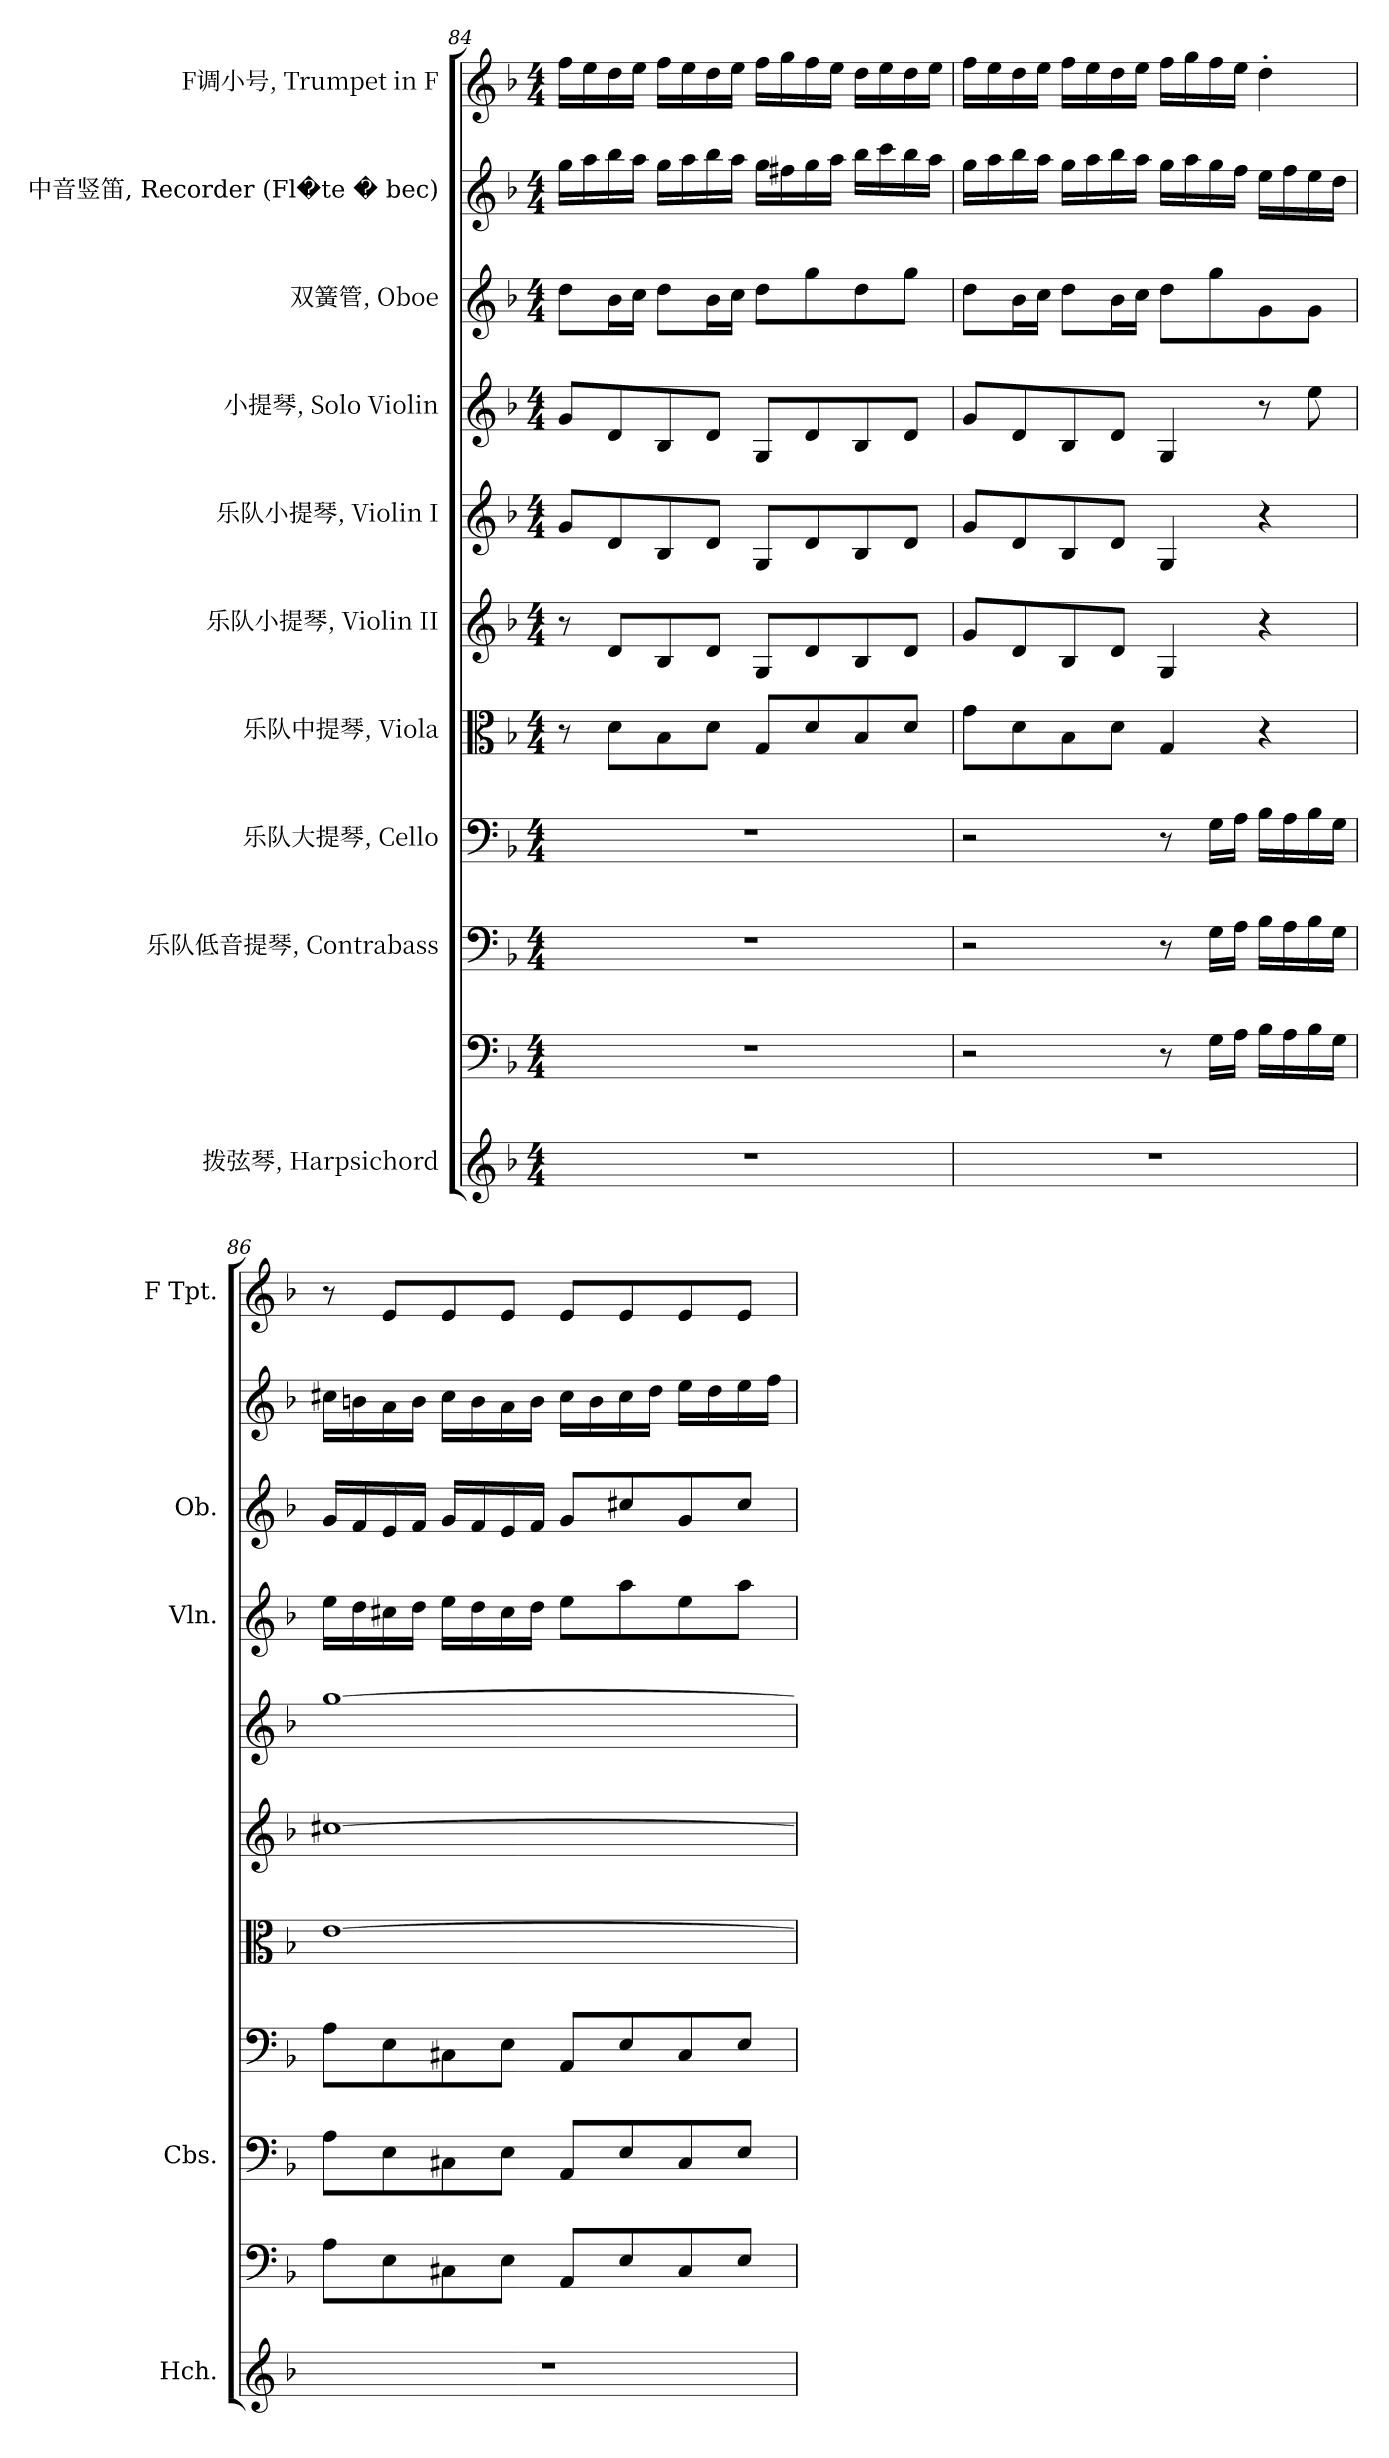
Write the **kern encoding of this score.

**kern	**kern	**kern	**kern	**kern	**kern	**kern	**kern	**kern	**kern	**kern
*part10	*part10	*part9	*part8	*part7	*part6	*part5	*part4	*part3	*part2	*part1
*staff11	*staff10	*staff9	*staff8	*staff7	*staff6	*staff5	*staff4	*staff3	*staff2	*staff1
*I"拨弦琴, Harpsichord	*	*I"乐队低音提琴, Contrabass	*I"乐队大提琴, Cello	*I"乐队中提琴, Viola	*I"乐队小提琴, Violin II	*I"乐队小提琴, Violin I	*I"小提琴, Solo Violin	*I"双簧管, Oboe	*I"中音竖笛, Recorder (Fl�te � bec)	*I"F调小号, Trumpet in F
*I'Hch.	*	*I'Cbs.	*	*	*	*	*I'Vln.	*I'Ob.	*	*I'F Tpt.
*clefG2	*clefF4	*clefF4	*clefF4	*clefC3	*clefG2	*clefG2	*clefG2	*clefG2	*clefG2	*clefG2
*	*	*ITrd7c12	*	*	*	*	*	*	*	*ITrd-3c-5
*k[b-]	*k[b-]	*k[b-]	*k[b-]	*k[b-]	*k[b-]	*k[b-]	*k[b-]	*k[b-]	*k[b-]	*k[b-e-]
*M4/4	*M4/4	*M4/4	*M4/4	*M4/4	*M4/4	*M4/4	*M4/4	*M4/4	*M4/4	*M4/4
=84	=84	=84	=84	=84	=84	=84	=84	=84	=84	=84
1r	1r	1r	1r	8r	8r	8g/L	8g/L	8dd\L	16gg\LL	16bb-\LL
.	.	.	.	.	.	.	.	.	16aa\	16aa\
.	.	.	.	8d\L	8d/L	8d/	8d/	16b-\L	16bb-\	16gg\
.	.	.	.	.	.	.	.	16cc\JJ	16aa\JJ	16aa\JJ
.	.	.	.	8B-\	8B-/	8B-/	8B-/	8dd\L	16gg\LL	16bb-\LL
.	.	.	.	.	.	.	.	.	16aa\	16aa\
.	.	.	.	8d\J	8d/J	8d/J	8d/J	16b-\L	16bb-\	16gg\
.	.	.	.	.	.	.	.	16cc\JJ	16aa\JJ	16aa\JJ
.	.	.	.	8G/L	8G/L	8G/L	8G/L	8dd\L	16gg\LL	16bb-\LL
.	.	.	.	.	.	.	.	.	16ff#X\	16ccc\
.	.	.	.	8d/	8d/	8d/	8d/	8gg\	16gg\	16bb-\
.	.	.	.	.	.	.	.	.	16aa\JJ	16aa\JJ
.	.	.	.	8B-/	8B-/	8B-/	8B-/	8dd\	16bb-\LL	16gg\LL
.	.	.	.	.	.	.	.	.	16ccc\	16aa\
.	.	.	.	8d/J	8d/J	8d/J	8d/J	8gg\J	16bb-\	16gg\
.	.	.	.	.	.	.	.	.	16aa\JJ	16aa\JJ
!!LO:PB:g=z
=85	=85	=85	=85	=85	=85	=85	=85	=85	=85	=85
1r	2r	2r	2r	8g\L	8g/L	8g/L	8g/L	8dd\L	16gg\LL	16bb-\LL
.	.	.	.	.	.	.	.	.	16aa\	16aa\
.	.	.	.	8d\	8d/	8d/	8d/	16b-\L	16bb-\	16gg\
.	.	.	.	.	.	.	.	16cc\JJ	16aa\JJ	16aa\JJ
.	.	.	.	8B-\	8B-/	8B-/	8B-/	8dd\L	16gg\LL	16bb-\LL
.	.	.	.	.	.	.	.	.	16aa\	16aa\
.	.	.	.	8d\J	8d/J	8d/J	8d/J	16b-\L	16bb-\	16gg\
.	.	.	.	.	.	.	.	16cc\JJ	16aa\JJ	16aa\JJ
.	8r	8r	8r	4G/	4G/	4G/	4G/	8dd\L	16gg\LL	16bb-\LL
.	.	.	.	.	.	.	.	.	16aa\	16ccc\
.	16G\LL	16GG\LL	16G\LL	.	.	.	.	8gg\	16gg\	16bb-\
.	16A\JJ	16AA\JJ	16A\JJ	.	.	.	.	.	16ff\JJ	16aa\JJ
.	16B-\LL	16BB-\LL	16B-\LL	4r	4r	4r	8r	8g\	16ee\LL	4gg'\
.	16A\	16AA\	16A\	.	.	.	.	.	16ff\	.
.	16B-\	16BB-\	16B-\	.	.	.	8ee\	8g\J	16ee\	.
.	16G\JJ	16GG\JJ	16G\JJ	.	.	.	.	.	16dd\JJ	.
=86	=86	=86	=86	=86	=86	=86	=86	=86	=86	=86
1r	8A\L	8AA\L	8A\L	[1e	[1cc#X	[1gg	16ee\LL	16g/LL	16cc#X\LL	8r
.	.	.	.	.	.	.	16dd\	16f/	16bn\	.
.	8E\	8EE\	8E\	.	.	.	16cc#X\	16e/	16a\	8a/L
.	.	.	.	.	.	.	16dd\JJ	16f/JJ	16b\JJ	.
.	8C#X\	8CC#X\	8C#X\	.	.	.	16ee\LL	16g/LL	16cc#\LL	8a/
.	.	.	.	.	.	.	16dd\	16f/	16b\	.
.	8E\J	8EE\J	8E\J	.	.	.	16cc#\	16e/	16a\	8a/J
.	.	.	.	.	.	.	16dd\JJ	16f/JJ	16b\JJ	.
.	8AA/L	8AAA/L	8AA/L	.	.	.	8ee\L	8g/L	16cc#\LL	8a/L
.	.	.	.	.	.	.	.	.	16b\	.
.	8E/	8EE/	8E/	.	.	.	8aa\	8cc#X/	16cc#\	8a/
.	.	.	.	.	.	.	.	.	16dd\JJ	.
.	8C#/	8CC#/	8C#/	.	.	.	8ee\	8g/	16ee\LL	8a/
.	.	.	.	.	.	.	.	.	16dd\	.
.	8E/J	8EE/J	8E/J	.	.	.	8aa\J	8cc#/J	16ee\	8a/J
.	.	.	.	.	.	.	.	.	16ff\JJ	.
=	=	=	=	=	=	=	=	=	=	=
*-	*-	*-	*-	*-	*-	*-	*-	*-	*-	*-
